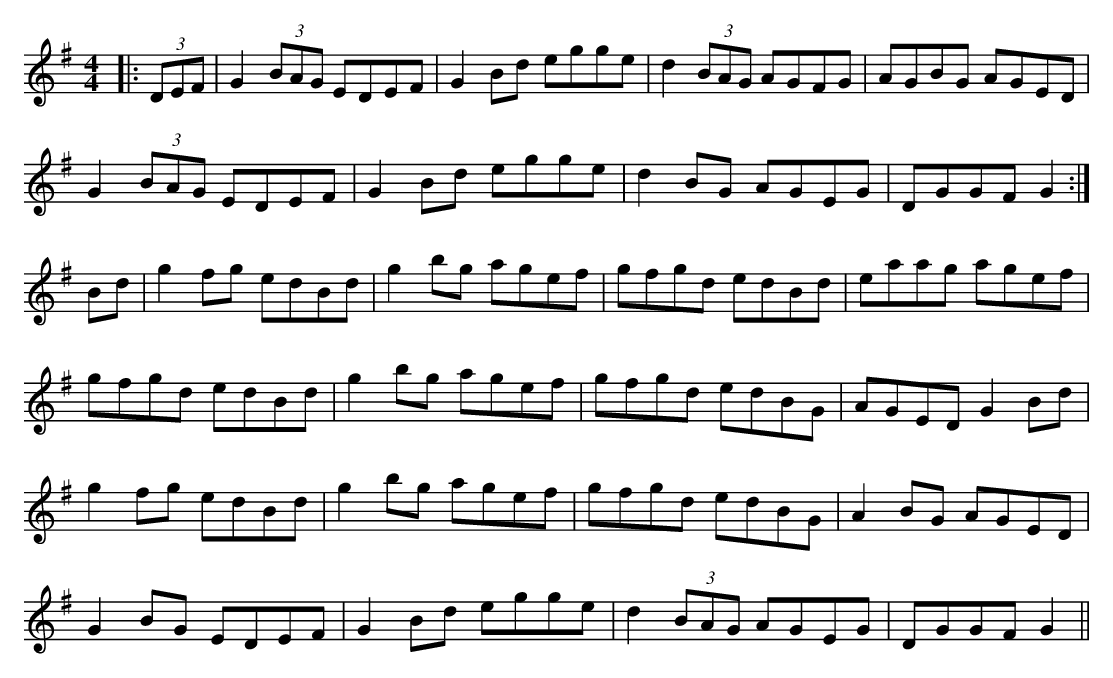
X:1
M:4/4
K:G
|:(3DEF|G2 (3BAG EDEF|G2Bd egge|d2 (3BAG AGFG|AGBG AGED|
G2 (3BAG EDEF|G2Bd egge|d2BG AGEG|DGGF G2:|
Bd|g2fg edBd|g2bg agef|gfgd edBd|eaag agef|
gfgd edBd|g2bg agef|gfgd edBG|AGED G2Bd|
g2fg edBd|g2bg agef|gfgd edBG|A2BG AGED|
G2BG EDEF|G2Bd egge|d2 (3BAG AGEG|DGGF G2||
